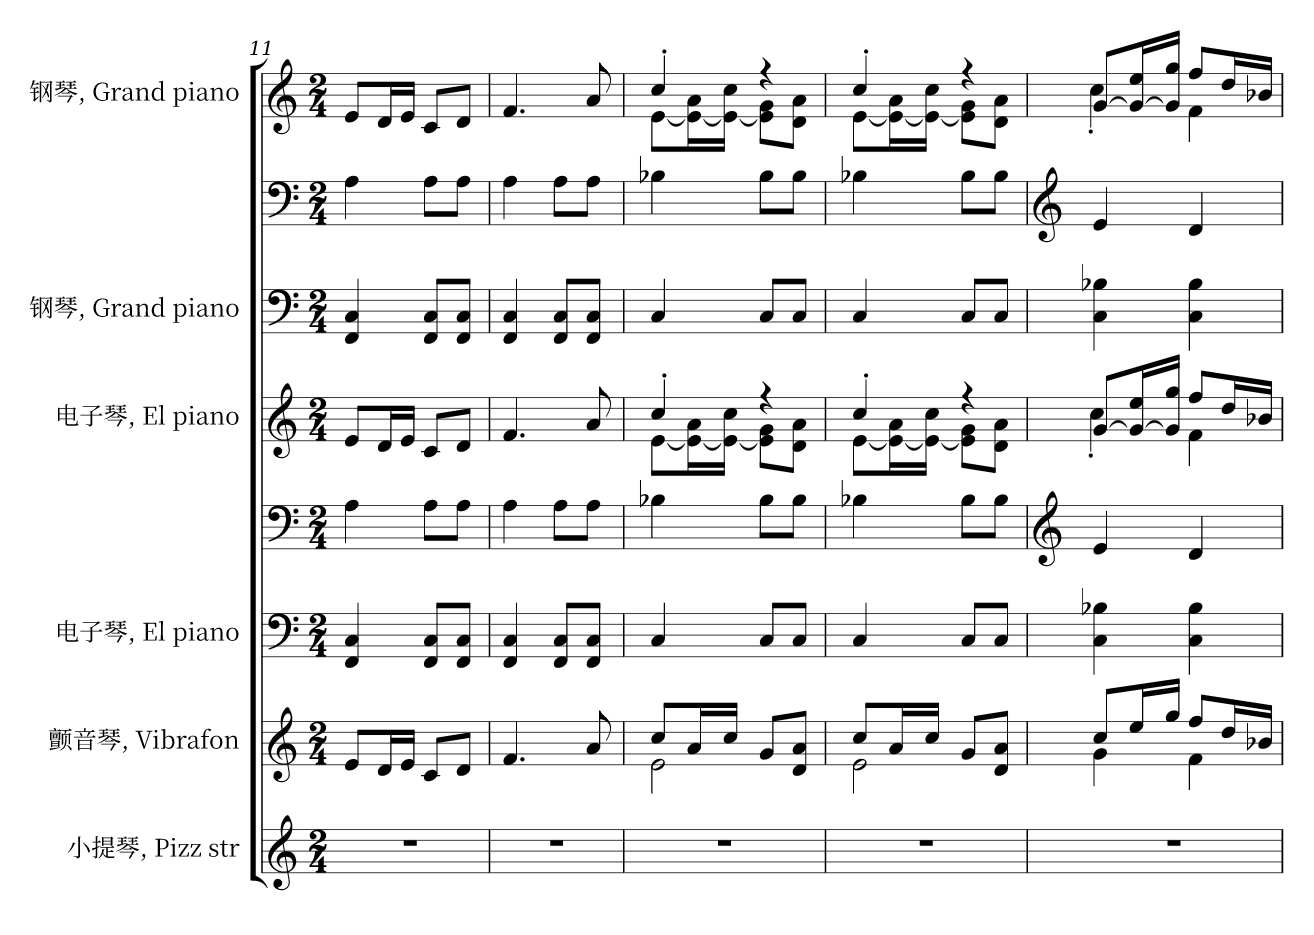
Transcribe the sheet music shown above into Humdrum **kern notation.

**kern	**kern	**kern	**kern	**kern	**kern	**kern	**kern
*part6	*part5	*part4	*part4	*part3	*part2	*part2	*part1
*staff8	*staff7	*staff6	*staff5	*staff4	*staff3	*staff2	*staff1
*I"小提琴, Pizz str	*I"颤音琴, Vibrafon	*I"电子琴, El piano	*	*I"电子琴, El piano	*I"钢琴, Grand piano	*	*I"钢琴, Grand piano
*	*I'Vib.	*I'El. Pno.	*	*I'El. Pno.	*I'Pno.	*	*I'Pno.
*clefG2	*clefG2	*clefF4	*clefF4	*clefG2	*clefF4	*clefF4	*clefG2
*k[]	*k[]	*k[]	*k[]	*k[]	*k[]	*k[]	*k[]
*M2/4	*M2/4	*M2/4	*M2/4	*M2/4	*M2/4	*M2/4	*M2/4
=11	=11	=11	=11	=11	=11	=11	=11
2r	8e/L	4FF/ 4C/	4A\	8e/L	4FF/ 4C/	4A\	8e/L
.	16d/L	.	.	16d/L	.	.	16d/L
.	16e/JJ	.	.	16e/JJ	.	.	16e/JJ
.	8c/L	8FF/ 8C/L	8A\L	8c/L	8FF/ 8C/L	8A\L	8c/L
.	8d/J	8FF/ 8C/J	8A\J	8d/J	8FF/ 8C/J	8A\J	8d/J
=12	=12	=12	=12	=12	=12	=12	=12
2r	4.f/	4FF/ 4C/	4A\	4.f/	4FF/ 4C/	4A\	4.f/
.	.	8FF/ 8C/L	8A\L	.	8FF/ 8C/L	8A\L	.
.	8a/	8FF/ 8C/J	8A\J	8a/	8FF/ 8C/J	8A\J	8a/
!!LO:PB:g=z
=13	=13	=13	=13	=13	=13	=13	=13
*	*^	*	*	*^	*	*	*^
2r	8cc/L	2e\	4C/	4B-X\	4cc'/	[8e\L	4C/	4B-X\	4cc'/	[8e\L
.	16a/L	.	.	.	.	16e\_ 16a\L	.	.	.	16e\_ 16a\L
.	16cc/JJ	.	.	.	.	16e\_ 16cc\JJ	.	.	.	16e\_ 16cc\JJ
.	8g/L	.	8C/L	8B-\L	4r	8e\] 8g\L	8C/L	8B-\L	4r	8e\] 8g\L
.	8d/ 8a/J	.	8C/J	8B-\J	.	8d\ 8a\J	8C/J	8B-\J	.	8d\ 8a\J
=14	=14	=14	=14	=14	=14	=14	=14	=14	=14	=14
2r	8cc/L	2e\	4C/	4B-X\	4cc'/	[8e\L	4C/	4B-X\	4cc'/	[8e\L
.	16a/L	.	.	.	.	16e\_ 16a\L	.	.	.	16e\_ 16a\L
.	16cc/JJ	.	.	.	.	16e\_ 16cc\JJ	.	.	.	16e\_ 16cc\JJ
.	8g/L	.	8C/L	8B-\L	4r	8e\] 8g\L	8C/L	8B-\L	4r	8e\] 8g\L
.	8d/ 8a/J	.	8C/J	8B-\J	.	8d\ 8a\J	8C/J	8B-\J	.	8d\ 8a\J
=15	=15	=15	=15	=15	=15	=15	=15	=15	=15	=15
*	*	*	*	*clefG2	*	*	*	*clefG2	*	*
2r	8cc/L	4g\	4C\ 4B-X\	4e/	[8g/L	4cc'\	4C\ 4B-X\	4e/	[8g/L	4cc'\
.	16ee/L	.	.	.	16g/_ 16ee/L	.	.	.	16g/_ 16ee/L	.
.	16gg/JJ	.	.	.	16g/] 16gg/JJ	.	.	.	16g/] 16gg/JJ	.
.	8ff/L	4f\	4C\ 4B-\	4d/	8ff/L	4f\	4C\ 4B-\	4d/	8ff/L	4f\
.	16dd/L	.	.	.	16dd/L	.	.	.	16dd/L	.
.	16b-X/JJ	.	.	.	16b-X/JJ	.	.	.	16b-X/JJ	.
*	*v	*v	*	*	*v	*v	*	*	*v	*v
=	=	=	=	=	=	=	=
*-	*-	*-	*-	*-	*-	*-	*-
